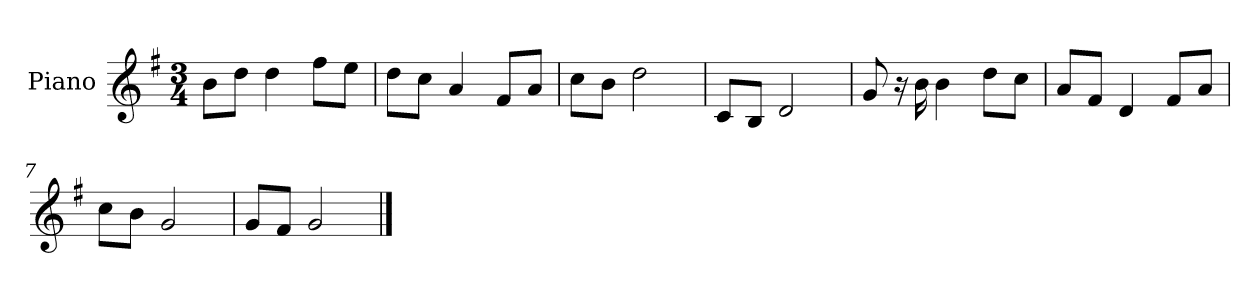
**kern
*part1
*staff1
*I"Piano
*I'P-no
*clefG2
*k[f#]
*M3/4
*MM91
=1
8b\L
8dd\J
4dd\
8ff#\L
8ee\J
=2
8dd\L
8cc\J
4a/
8f#/L
8a/J
=3
8cc\L
8b\J
2dd\
=4
8c/L
8B/J
2d/
=5
8g/
16r
16b\
4b\
8dd\L
8cc\J
=6
8a/L
8f#/J
4d/
8f#/L
8a/J
=7
8cc\L
8b\J
2g/
=8
8g/L
8f#/J
2g/
==
*-
